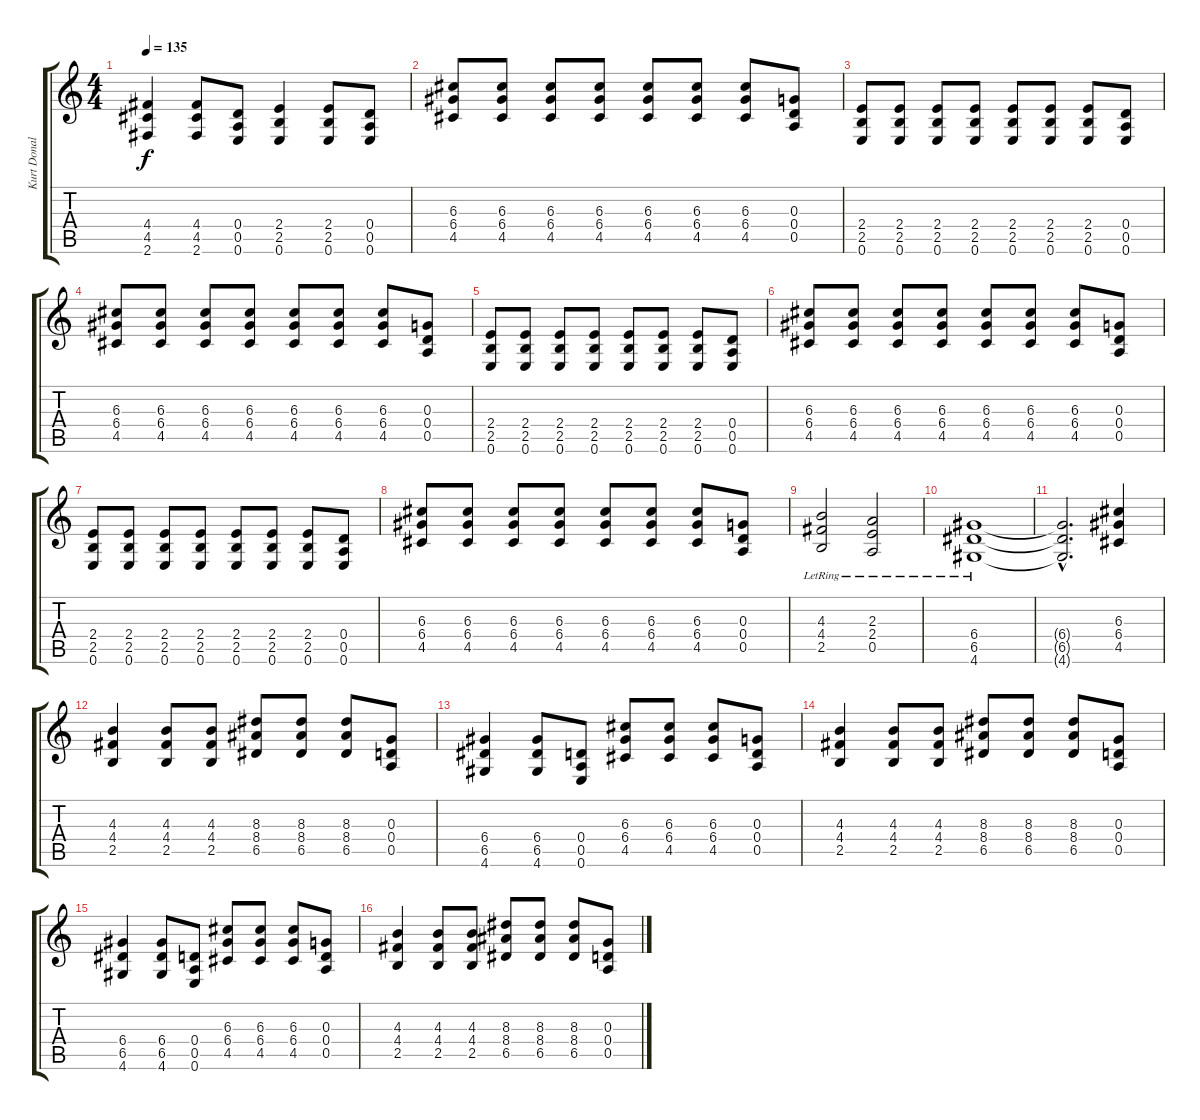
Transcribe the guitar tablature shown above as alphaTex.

\track ("Kurt Donald Cobain" "Kurt Donal") {instrument electricguitarclean}
\staff {score tabs}
\tuning (E4 B3 G3 D3 A2 E2) {hide}
\ts (4 4)
\tempo 135
\clef g2
\ks c
(4.4 4.5 2.6).4{dy f} (4.4 4.5 2.6).8 (0.4 0.5 0.6).8 (2.4 2.5 0.6).4 (2.4 2.5 0.6).8 (0.4 0.5 0.6).8 |
(6.3 6.4 4.5).8 (6.3 6.4 4.5).8 (6.3 6.4 4.5).8 (6.3 6.4 4.5).8 (6.3 6.4 4.5).8 (6.3 6.4 4.5).8 (6.3 6.4 4.5).8 (0.3 0.4 0.5).8 |
(2.4 2.5 0.6).8 (2.4 2.5 0.6).8 (2.4 2.5 0.6).8 (2.4 2.5 0.6).8 (2.4 2.5 0.6).8 (2.4 2.5 0.6).8 (2.4 2.5 0.6).8 (0.4 0.5 0.6).8 |
(6.3 6.4 4.5).8 (6.3 6.4 4.5).8 (6.3 6.4 4.5).8 (6.3 6.4 4.5).8 (6.3 6.4 4.5).8 (6.3 6.4 4.5).8 (6.3 6.4 4.5).8 (0.3 0.4 0.5).8 |
(2.4 2.5 0.6).8 (2.4 2.5 0.6).8 (2.4 2.5 0.6).8 (2.4 2.5 0.6).8 (2.4 2.5 0.6).8 (2.4 2.5 0.6).8 (2.4 2.5 0.6).8 (0.4 0.5 0.6).8 |
(6.3 6.4 4.5).8 (6.3 6.4 4.5).8 (6.3 6.4 4.5).8 (6.3 6.4 4.5).8 (6.3 6.4 4.5).8 (6.3 6.4 4.5).8 (6.3 6.4 4.5).8 (0.3 0.4 0.5).8 |
(2.4 2.5 0.6).8 (2.4 2.5 0.6).8 (2.4 2.5 0.6).8 (2.4 2.5 0.6).8 (2.4 2.5 0.6).8 (2.4 2.5 0.6).8 (2.4 2.5 0.6).8 (0.4 0.5 0.6).8 |
(6.3 6.4 4.5).8 (6.3 6.4 4.5).8 (6.3 6.4 4.5).8 (6.3 6.4 4.5).8 (6.3 6.4 4.5).8 (6.3 6.4 4.5).8 (6.3 6.4 4.5).8 (0.3 0.4 0.5).8 |
(4.3 4.4{lr} 2.5{lr}).2 (2.3 2.4{lr} 0.5{lr}).2 |
(6.4{lr} 6.5{lr} 4.6{lr}).1 |
(6.4{hac t} 6.5{hac t} 4.6{hac t}).2{d} (6.3 6.4 4.5).4 |
(4.3 4.4 2.5).4 (4.3 4.4 2.5).8 (4.3 4.4 2.5).8 (8.3 8.4 6.5).8 (8.3 8.4 6.5).8 (8.3 8.4 6.5).8 (0.3 0.4 0.5).8 |
(6.4 6.5 4.6).4 (6.4 6.5 4.6).8 (0.4 0.5 0.6).8 (6.3 6.4 4.5).8 (6.3 6.4 4.5).8 (6.3 6.4 4.5).8 (0.3 0.4 0.5).8 |
(4.3 4.4 2.5).4 (4.3 4.4 2.5).8 (4.3 4.4 2.5).8 (8.3 8.4 6.5).8 (8.3 8.4 6.5).8 (8.3 8.4 6.5).8 (0.3 0.4 0.5).8 |
(6.4 6.5 4.6).4 (6.4 6.5 4.6).8 (0.4 0.5 0.6).8 (6.3 6.4 4.5).8 (6.3 6.4 4.5).8 (6.3 6.4 4.5).8 (0.3 0.4 0.5).8 |
(4.3 4.4 2.5).4 (4.3 4.4 2.5).8 (4.3 4.4 2.5).8 (8.3 8.4 6.5).8 (8.3 8.4 6.5).8 (8.3 8.4 6.5).8 (0.3 0.4 0.5).8
